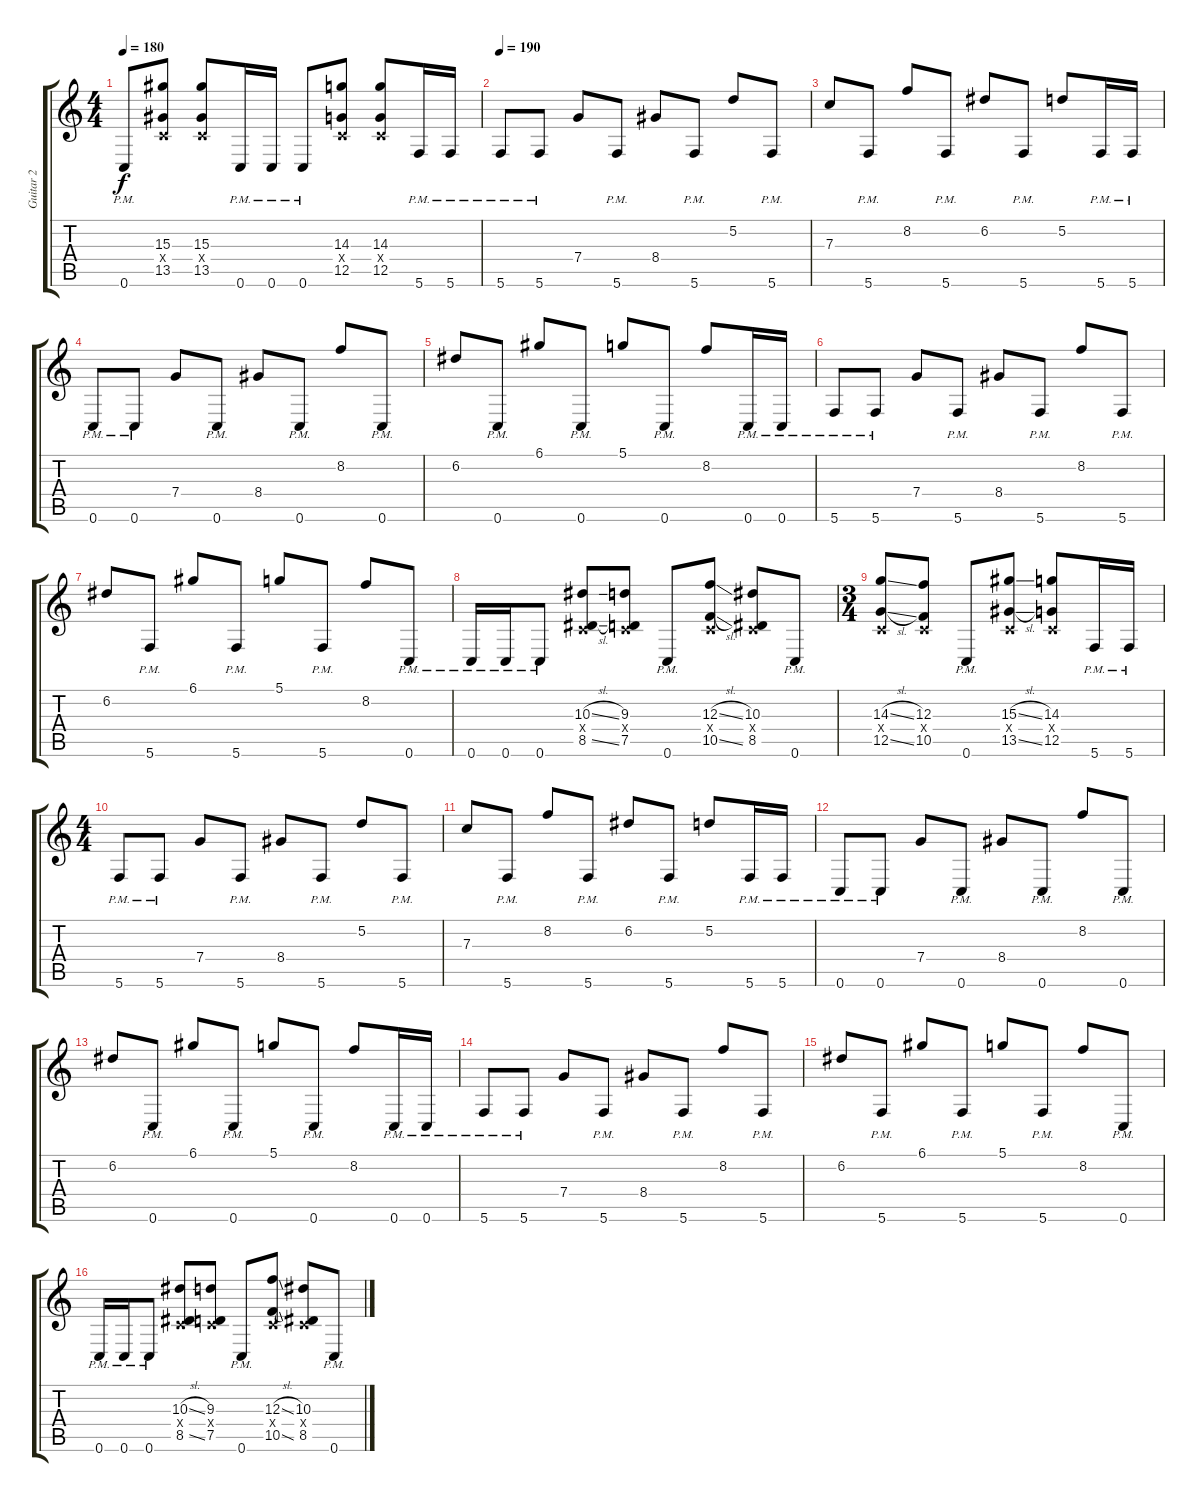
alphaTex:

\track ("Guitar 2" "Guitar 2") {instrument distortionguitar}
\staff {score tabs}
\tuning (D4 A3 F3 C3 G2 C2) {hide}
\ts (4 4)
\tempo 180
\clef g2
\ks c
0.6{pm}.8{dy f} (15.3 0.4{x} 13.5).8 (15.3 0.4{x} 13.5).8 0.6{pm}.16 0.6{pm}.16 0.6{pm}.8 (14.3 0.4{x} 12.5).8 (14.3 0.4{x} 12.5).8 5.6{pm}.16 5.6{pm}.16 |
\tempo 190
5.6{pm}.8 5.6{pm}.8 7.4.8 5.6{pm}.8 8.4.8 5.6{pm}.8 5.2.8 5.6{pm}.8 |
7.3.8 5.6{pm}.8 8.2.8 5.6{pm}.8 6.2.8 5.6{pm}.8 5.2.8 5.6{pm}.16 5.6{pm}.16 |
0.6{pm}.8 0.6{pm}.8 7.4.8 0.6{pm}.8 8.4.8 0.6{pm}.8 8.2.8 0.6{pm}.8 |
6.2.8 0.6{pm}.8 6.1.8 0.6{pm}.8 5.1.8 0.6{pm}.8 8.2.8 0.6{pm}.16 0.6{pm}.16 |
5.6{pm}.8 5.6{pm}.8 7.4.8 5.6{pm}.8 8.4.8 5.6{pm}.8 8.2.8 5.6{pm}.8 |
6.2.8 5.6{pm}.8 6.1.8 5.6{pm}.8 5.1.8 5.6{pm}.8 8.2.8 0.6{pm}.8 |
0.6{pm}.16 0.6{pm}.16 0.6{pm}.8 (10.3{sl} 0.4{x} 8.5{sl}).8 (9.3 0.4{x} 7.5).8 0.6{pm}.8 (12.3{sl} 0.4{x} 10.5{sl}).8 (10.3 0.4{x} 8.5).8 0.6{pm}.8 |
\ts (3 4)
(14.3{sl} 0.4{x} 12.5{sl}).8 (12.3 0.4{x} 10.5).8 0.6{pm}.8 (15.3{sl} 0.4{x} 13.5{sl}).8 (14.3 0.4{x} 12.5).8 5.6{pm}.16 5.6{pm}.16 |
\ts (4 4)
5.6{pm}.8 5.6{pm}.8 7.4.8 5.6{pm}.8 8.4.8 5.6{pm}.8 5.2.8 5.6{pm}.8 |
7.3.8 5.6{pm}.8 8.2.8 5.6{pm}.8 6.2.8 5.6{pm}.8 5.2.8 5.6{pm}.16 5.6{pm}.16 |
0.6{pm}.8 0.6{pm}.8 7.4.8 0.6{pm}.8 8.4.8 0.6{pm}.8 8.2.8 0.6{pm}.8 |
6.2.8 0.6{pm}.8 6.1.8 0.6{pm}.8 5.1.8 0.6{pm}.8 8.2.8 0.6{pm}.16 0.6{pm}.16 |
5.6{pm}.8 5.6{pm}.8 7.4.8 5.6{pm}.8 8.4.8 5.6{pm}.8 8.2.8 5.6{pm}.8 |
6.2.8 5.6{pm}.8 6.1.8 5.6{pm}.8 5.1.8 5.6{pm}.8 8.2.8 0.6{pm}.8 |
0.6{pm}.16 0.6{pm}.16 0.6{pm}.8 (10.3{sl} 0.4{x} 8.5{sl}).8 (9.3 0.4{x} 7.5).8 0.6{pm}.8 (12.3{sl} 0.4{x} 10.5{sl}).8 (10.3 0.4{x} 8.5).8 0.6{pm}.8
